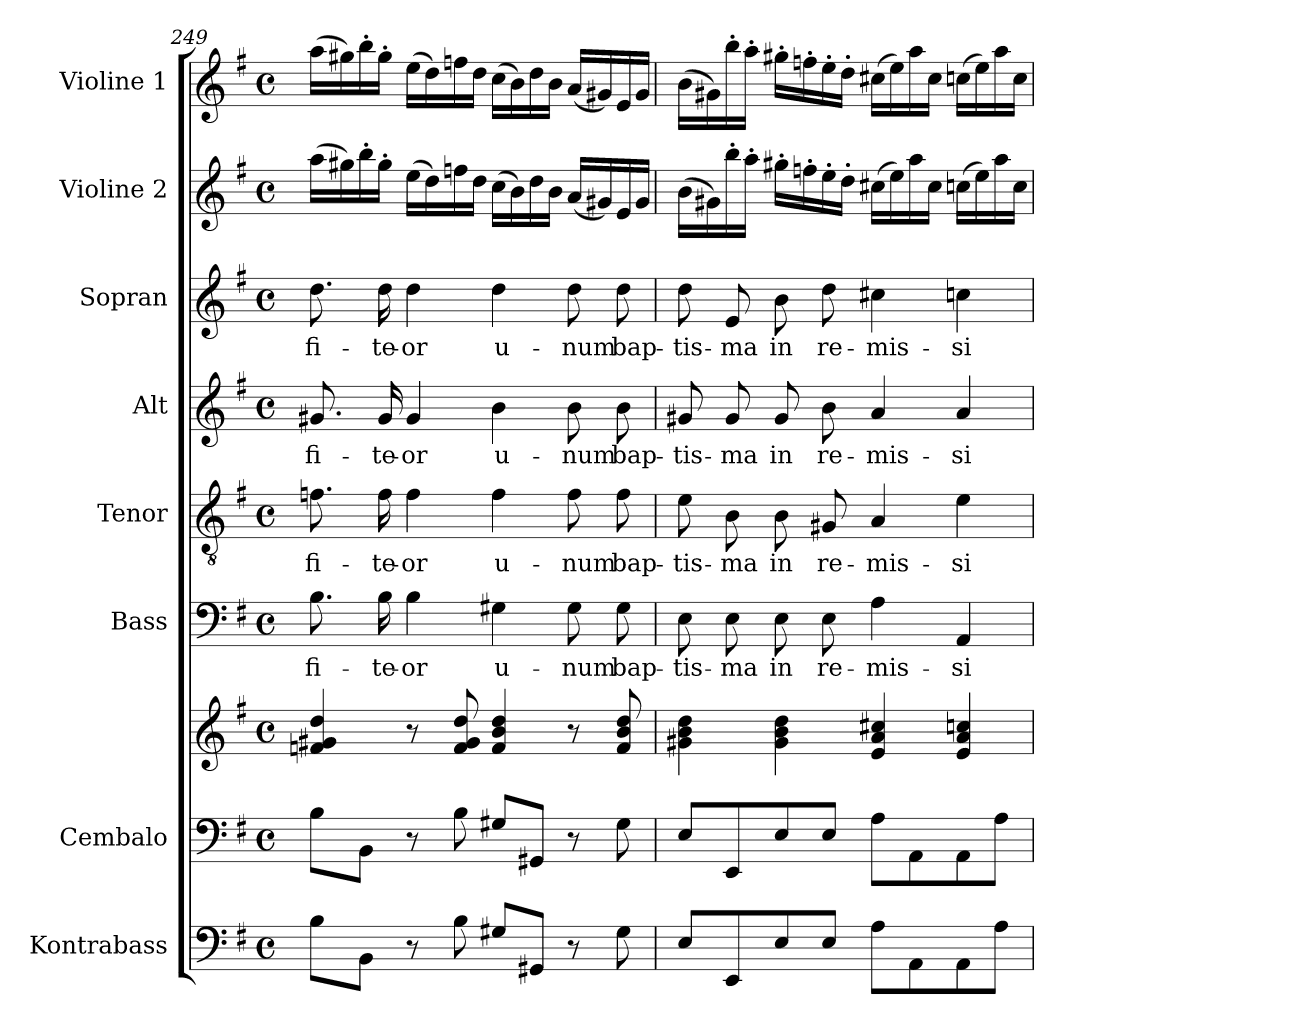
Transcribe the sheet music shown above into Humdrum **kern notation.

**kern	**kern	**kern	**kern	**text	**kern	**text	**kern	**text	**kern	**text	**kern	**kern
*part8	*part7	*part7	*part6	*part6	*part5	*part5	*part4	*part4	*part3	*part3	*part2	*part1
*staff9	*staff8	*staff7	*staff6	*staff6	*staff5	*staff5	*staff4	*staff4	*staff3	*staff3	*staff2	*staff1
*I"Kontrabass	*I"Cembalo	*	*I"Bass	*	*I"Tenor	*	*I"Alt	*	*I"Sopran	*	*I"Violine 2	*I"Violine 1
*I'Kb.	*I'Cemb.	*	*I'B.	*	*I'T.	*	*I'A.	*	*I'S.	*	*I'Vl. 2	*I'Vl. 1
*clefF4	*clefF4	*clefG2	*clefF4	*	*clefGv2	*	*clefG2	*	*clefG2	*	*clefG2	*clefG2
*ITrd7c12	*	*	*	*	*	*	*	*	*	*	*	*
*k[f#]	*k[f#]	*k[f#]	*k[f#]	*	*k[f#]	*	*k[f#]	*	*k[f#]	*	*k[f#]	*k[f#]
*G:	*G:	*G:	*G:	*	*G:	*	*G:	*	*G:	*	*G:	*G:
*M4/4	*M4/4	*M4/4	*M4/4	*	*M4/4	*	*M4/4	*	*M4/4	*	*M4/4	*M4/4
*met(c)	*met(c)	*met(c)	*met(c)	*	*met(c)	*	*met(c)	*	*met(c)	*	*met(c)	*met(c)
=249	=249	=249	=249	=249	=249	=249	=249	=249	=249	=249	=249	=249
!	!	!	!	!LO:LY:b	!	!LO:LY:b	!	!LO:LY:b	!	!LO:LY:b	!	!
8BB\L	8B\L	4fn/ 4g#X/ 4dd/	8.B\	-fi-	8.fn\	-fi-	8.g#X/	-fi-	8.dd\	-fi-	(>16aa\LL	(>16aa\LL
.	.	.	.	.	.	.	.	.	.	.	16gg#X\)	16gg#X\)
8BBB\J	8BB\J	.	.	.	.	.	.	.	.	.	16bb'>\	16bb'>\
!	!	!	!	!LO:LY:b	!	!LO:LY:b	!	!LO:LY:b	!	!LO:LY:b	!	!
.	.	.	16B\	-te-	16f\	-te-	16g#/	-te-	16dd\	-te-	16gg#'>\JJ	16gg#'>\JJ
!	!	!	!	!LO:LY:b	!	!LO:LY:b	!	!LO:LY:b	!	!LO:LY:b	!	!
8r	8r	8r	4B\	-or	4f\	-or	4g#/	-or	4dd\	-or	(>16ee\LL	(>16ee\LL
.	.	.	.	.	.	.	.	.	.	.	16dd\)	16dd\)
8BB\	8B\	8f/ 8g#/ 8dd/	.	.	.	.	.	.	.	.	16ffn\	16ffn\
.	.	.	.	.	.	.	.	.	.	.	16dd\JJ	16dd\JJ
!	!	!	!	!LO:LY:b	!	!LO:LY:b	!	!LO:LY:b	!	!LO:LY:b	!	!
8GG#X/L	8G#X/L	4f/ 4b/ 4dd/	4G#X\	u-	4f\	u-	4b\	u-	4dd\	u-	(>16cc\LL	(>16cc\LL
.	.	.	.	.	.	.	.	.	.	.	16b\)	16b\)
8GGG#X/J	8GG#X/J	.	.	.	.	.	.	.	.	.	16dd\	16dd\
.	.	.	.	.	.	.	.	.	.	.	16b\JJ	16b\JJ
!	!	!	!	!LO:LY:b	!	!LO:LY:b	!	!LO:LY:b	!	!LO:LY:b	!	!
8r	8r	8r	8G#\	-num	8f\	-num	8b\	-num	8dd\	-num	(<16a/LL	(<16a/LL
.	.	.	.	.	.	.	.	.	.	.	16g#X/)	16g#X/)
!	!	!	!	!LO:LY:b	!	!LO:LY:b	!	!LO:LY:b	!	!LO:LY:b	!	!
8GG#\	8G#\	8f/ 8b/ 8dd/	8G#\	bap-	8f\	bap-	8b\	bap-	8dd\	bap-	16e/	16e/
.	.	.	.	.	.	.	.	.	.	.	16g#/JJ	16g#/JJ
=250	=250	=250	=250	=250	=250	=250	=250	=250	=250	=250	=250	=250
!	!	!	!	!LO:LY:b	!	!LO:LY:b	!	!LO:LY:b	!	!LO:LY:b	!	!
8EE/L	8E/L	4g#X\ 4b\ 4dd\	8E\	-tis-	8e\	-tis-	8g#X/	-tis-	8dd\	-tis-	(>16b\LL	(>16b\LL
.	.	.	.	.	.	.	.	.	.	.	16g#X\)	16g#X\)
!	!	!	!	!LO:LY:b	!	!LO:LY:b	!	!LO:LY:b	!	!LO:LY:b	!	!
8EEE/	8EE/	.	8E\	-ma	8B\	-ma	8g#/	-ma	8e/	-ma	16bb'>\	16bb'>\
.	.	.	.	.	.	.	.	.	.	.	16aa'>\JJ	16aa'>\JJ
!	!	!	!	!LO:LY:b	!	!LO:LY:b	!	!LO:LY:b	!	!LO:LY:b	!	!
8EE/	8E/	4g#\ 4b\ 4dd\	8E\	in	8B\	in	8g#/	in	8b\	in	16gg#X'>\LL	16gg#X'>\LL
.	.	.	.	.	.	.	.	.	.	.	16ffn'>\	16ffn'>\
!	!	!	!	!LO:LY:b	!	!LO:LY:b	!	!LO:LY:b	!	!LO:LY:b	!	!
8EE/J	8E/J	.	8E\	re-	8G#X/	re-	8b\	re-	8dd\	re-	16ee'>\	16ee'>\
.	.	.	.	.	.	.	.	.	.	.	16dd'>\JJ	16dd'>\JJ
!	!	!	!	!LO:LY:b	!	!LO:LY:b	!	!LO:LY:b	!	!LO:LY:b	!	!
8AA\L	8A\L	4e/ 4a/ 4cc#X/	4A\	-mis-	4A/	-mis-	4a/	-mis-	4cc#X\	-mis-	(>16cc#X\LL	(>16cc#X\LL
.	.	.	.	.	.	.	.	.	.	.	16ee\)	16ee\)
8AAA\	8AA\	.	.	.	.	.	.	.	.	.	16aa\	16aa\
.	.	.	.	.	.	.	.	.	.	.	16cc#\JJ	16cc#\JJ
!	!	!	!	!LO:LY:b	!	!LO:LY:b	!	!LO:LY:b	!	!LO:LY:b	!	!
8AAA\	8AA\	4e/ 4a/ 4ccn/	4AA/	-si-	4e\	-si-	4a/	-si-	4ccn\	-si-	(>16ccn\LL	(>16ccn\LL
.	.	.	.	.	.	.	.	.	.	.	16ee\)	16ee\)
8AA\J	8A\J	.	.	.	.	.	.	.	.	.	16aa\	16aa\
.	.	.	.	.	.	.	.	.	.	.	16cc\JJ	16cc\JJ
=	=	=	=	=	=	=	=	=	=	=	=	=
*-	*-	*-	*-	*-	*-	*-	*-	*-	*-	*-	*-	*-
